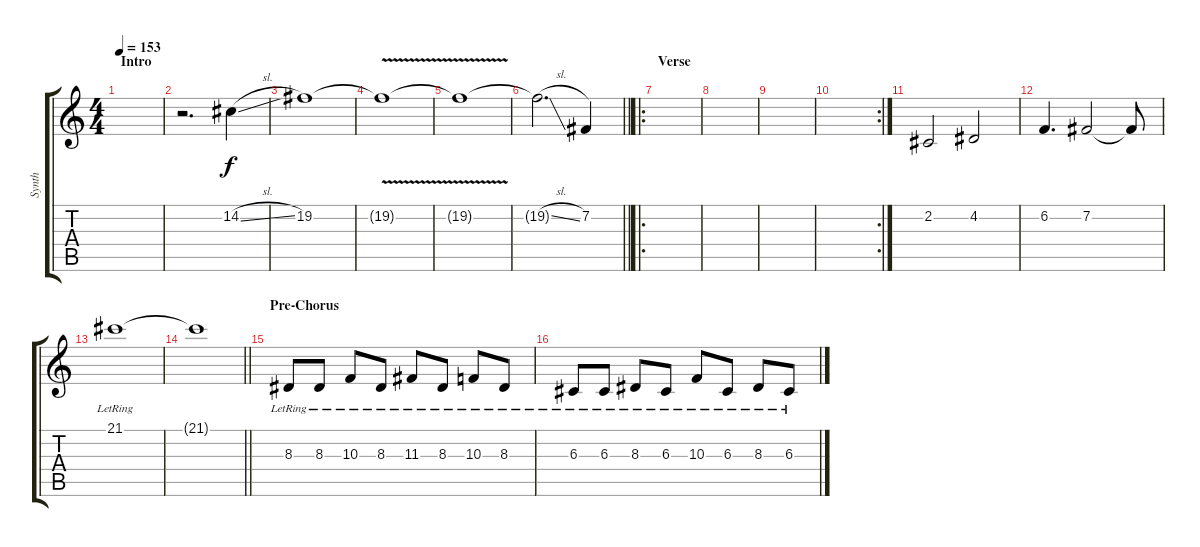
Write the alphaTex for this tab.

\track ("Synth" "Synth") {instrument lead2sawtooth}
\staff {score tabs}
\tuning (E4 B3 G3 D3 A2 E2) {hide}
\ts (4 4)
\section ("" "Intro")
\tempo 153
\clef g2
\ks c
|
r.2{d} 14.2{sl}.4 |
19.2.1 |
19.2{v t}.1 |
19.2{t}.1 |
\barLineRight lightlight
19.2{sl t}.2{d} 7.2.4 |
\ro
\section ("" "Verse")
|
|
|
\rc 2
|
2.2.2 4.2.2 |
6.2.4{d} 7.2.2 7.2{t}.8 |
21.1{lr}.1 |
\barLineRight lightlight
21.1{t}.1 |
\section ("" "Pre-Chorus")
8.3{lr}.8 8.3{lr}.8 10.3{lr}.8 8.3{lr}.8 11.3{lr}.8 8.3{lr}.8 10.3{lr}.8 8.3{lr}.8 |
6.3{lr}.8 6.3{lr}.8 8.3{lr}.8 6.3{lr}.8 10.3{lr}.8 6.3{lr}.8 8.3{lr}.8 6.3{lr}.8
